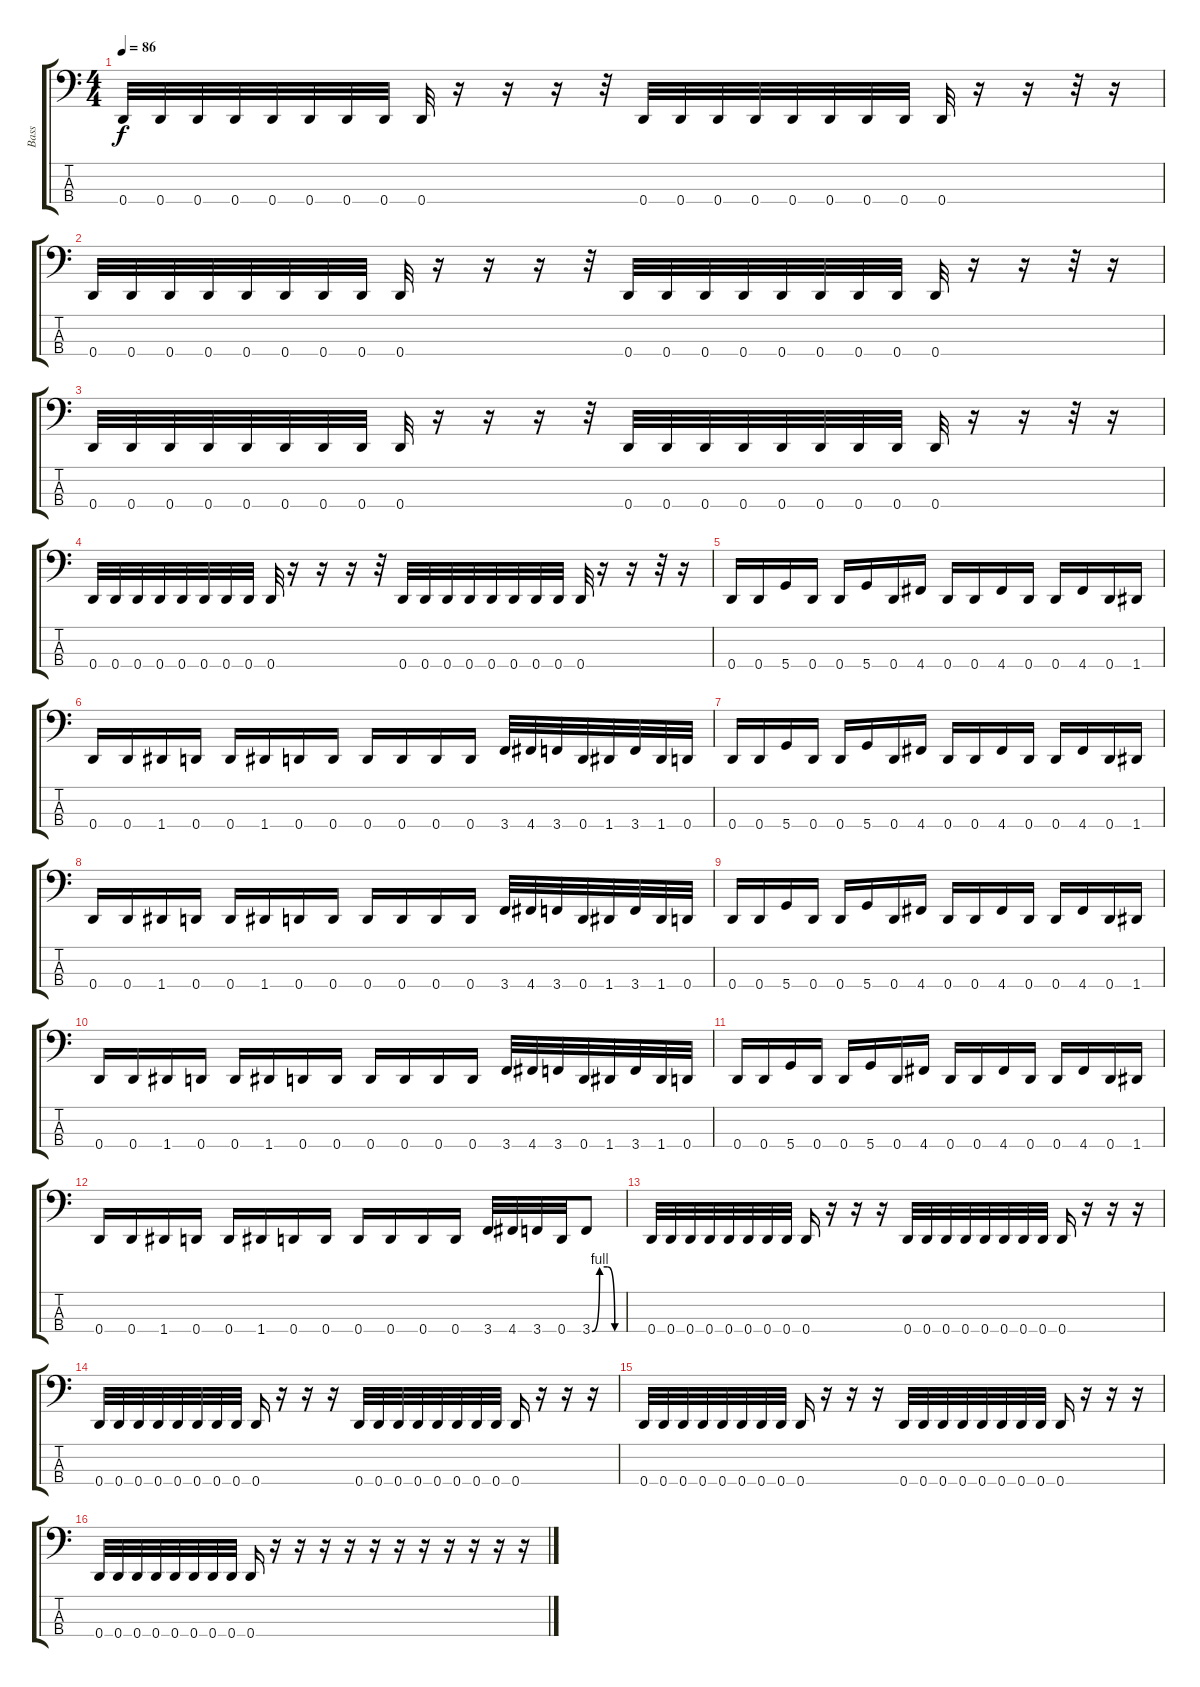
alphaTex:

\track ("Bass" "Bass") {instrument electricbassfinger}
\staff {score tabs}
\tuning (G2 D2 A1 D1) {hide}
\ts (4 4)
\tempo 86
\clef f4
\ks c
0.4.32{dy f} 0.4.32 0.4.32 0.4.32 0.4.32 0.4.32 0.4.32 0.4.32 0.4.32 r.16 r.16 r.16 r.32 0.4.32 0.4.32 0.4.32 0.4.32 0.4.32 0.4.32 0.4.32 0.4.32 0.4.32 r.16 r.16 r.32 r.16 |
0.4.32 0.4.32 0.4.32 0.4.32 0.4.32 0.4.32 0.4.32 0.4.32 0.4.32 r.16 r.16 r.16 r.32 0.4.32 0.4.32 0.4.32 0.4.32 0.4.32 0.4.32 0.4.32 0.4.32 0.4.32 r.16 r.16 r.32 r.16 |
0.4.32 0.4.32 0.4.32 0.4.32 0.4.32 0.4.32 0.4.32 0.4.32 0.4.32 r.16 r.16 r.16 r.32 0.4.32 0.4.32 0.4.32 0.4.32 0.4.32 0.4.32 0.4.32 0.4.32 0.4.32 r.16 r.16 r.32 r.16 |
0.4.32 0.4.32 0.4.32 0.4.32 0.4.32 0.4.32 0.4.32 0.4.32 0.4.32 r.16 r.16 r.16 r.32 0.4.32 0.4.32 0.4.32 0.4.32 0.4.32 0.4.32 0.4.32 0.4.32 0.4.32 r.16 r.16 r.32 r.16 |
0.4.16 0.4.16 5.4.16 0.4.16 0.4.16 5.4.16 0.4.16 4.4.16 0.4.16 0.4.16 4.4.16 0.4.16 0.4.16 4.4.16 0.4.16 1.4.16 |
0.4.16 0.4.16 1.4.16 0.4.16 0.4.16 1.4.16 0.4.16 0.4.16 0.4.16 0.4.16 0.4.16 0.4.16 3.4.32 4.4.32 3.4.32 0.4.32 1.4.32 3.4.32 1.4.32 0.4.32 |
0.4.16 0.4.16 5.4.16 0.4.16 0.4.16 5.4.16 0.4.16 4.4.16 0.4.16 0.4.16 4.4.16 0.4.16 0.4.16 4.4.16 0.4.16 1.4.16 |
0.4.16 0.4.16 1.4.16 0.4.16 0.4.16 1.4.16 0.4.16 0.4.16 0.4.16 0.4.16 0.4.16 0.4.16 3.4.32 4.4.32 3.4.32 0.4.32 1.4.32 3.4.32 1.4.32 0.4.32 |
0.4.16 0.4.16 5.4.16 0.4.16 0.4.16 5.4.16 0.4.16 4.4.16 0.4.16 0.4.16 4.4.16 0.4.16 0.4.16 4.4.16 0.4.16 1.4.16 |
0.4.16 0.4.16 1.4.16 0.4.16 0.4.16 1.4.16 0.4.16 0.4.16 0.4.16 0.4.16 0.4.16 0.4.16 3.4.32 4.4.32 3.4.32 0.4.32 1.4.32 3.4.32 1.4.32 0.4.32 |
0.4.16 0.4.16 5.4.16 0.4.16 0.4.16 5.4.16 0.4.16 4.4.16 0.4.16 0.4.16 4.4.16 0.4.16 0.4.16 4.4.16 0.4.16 1.4.16 |
0.4.16 0.4.16 1.4.16 0.4.16 0.4.16 1.4.16 0.4.16 0.4.16 0.4.16 0.4.16 0.4.16 0.4.16 3.4.32 4.4.32 3.4.32 0.4.32 3.4{be (custom 0 0 15 4 30 4 45 0 60 0)}.8 |
0.4.32 0.4.32 0.4.32 0.4.32 0.4.32 0.4.32 0.4.32 0.4.32 0.4.16 r.16 r.16 r.16 0.4.32 0.4.32 0.4.32 0.4.32 0.4.32 0.4.32 0.4.32 0.4.32 0.4.16 r.16 r.16 r.16 |
0.4.32 0.4.32 0.4.32 0.4.32 0.4.32 0.4.32 0.4.32 0.4.32 0.4.16 r.16 r.16 r.16 0.4.32 0.4.32 0.4.32 0.4.32 0.4.32 0.4.32 0.4.32 0.4.32 0.4.16 r.16 r.16 r.16 |
0.4.32 0.4.32 0.4.32 0.4.32 0.4.32 0.4.32 0.4.32 0.4.32 0.4.16 r.16 r.16 r.16 0.4.32 0.4.32 0.4.32 0.4.32 0.4.32 0.4.32 0.4.32 0.4.32 0.4.16 r.16 r.16 r.16 |
0.4.32 0.4.32 0.4.32 0.4.32 0.4.32 0.4.32 0.4.32 0.4.32 0.4.16 r.16 r.16 r.16 r.16 r.16 r.16 r.16 r.16 r.16 r.16 r.16
